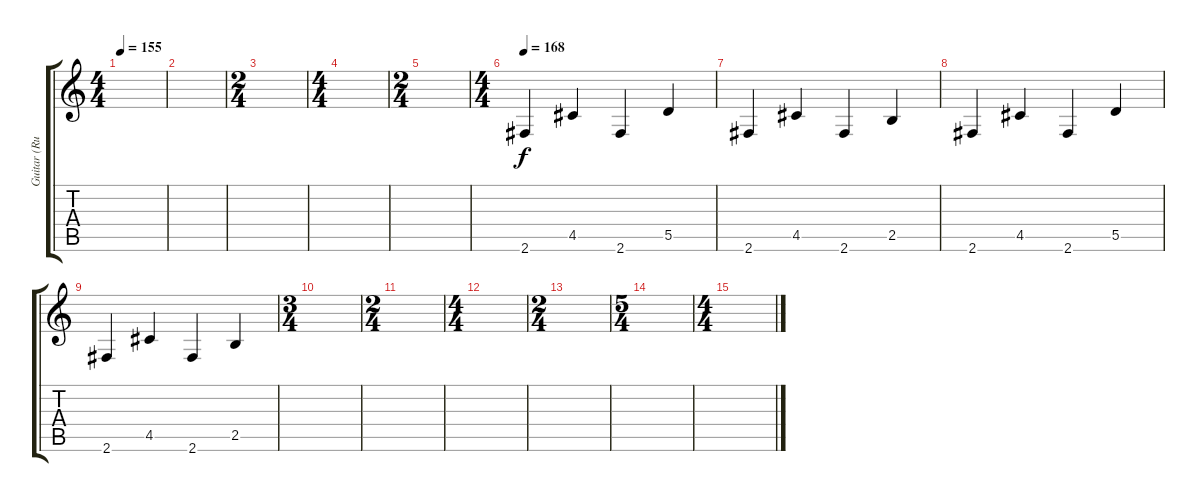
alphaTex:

\track ("Guitar (Rutherford)" "Guitar (Ru") {instrument overdrivenguitar}
\staff {score tabs}
\tuning (E4 B3 G3 D3 A2 E2) {hide}
\ts (4 4)
\tempo 155
\clef g2
\ks c
|
|
\ts (2 4)
|
\ts (4 4)
|
\ts (2 4)
|
\ts (4 4)
\tempo 168
2.6.4 4.5.4 2.6.4 5.5.4 |
2.6.4 4.5.4 2.6.4 2.5.4 |
2.6.4 4.5.4 2.6.4 5.5.4 |
2.6.4 4.5.4 2.6.4 2.5.4 |
\ts (3 4)
|
\ts (2 4)
|
\ts (4 4)
|
\ts (2 4)
|
\ts (5 4)
|
\ts (4 4)
